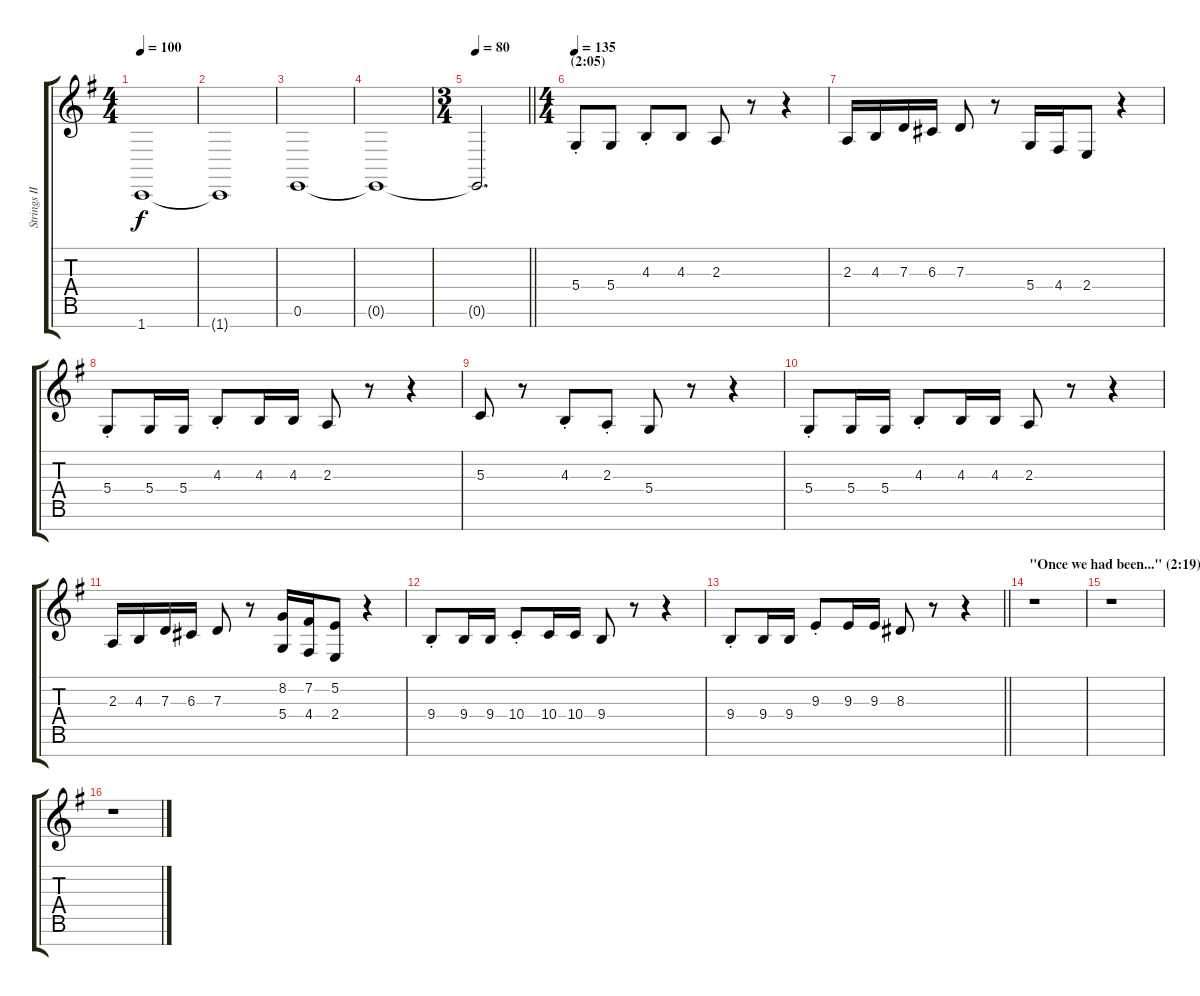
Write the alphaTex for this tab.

\track ("Strings II" "Strings II") {instrument stringensemble1}
\staff {score tabs}
\tuning (E4 B3 G3 D3 A2 E2 B1) {hide}
\ts (4 4)
\tempo 100
\clef g2
\ks eminor
1.7.1{dy f} |
1.7{t}.1 |
0.6.1 |
0.6{t}.1 |
\ts (3 4)
\tempo 80
\barLineRight lightlight
0.6{t}.2{d} |
\ts (4 4)
\section ("" "(2:05)")
\tempo 135
5.4{st}.8{instrument stringensemble1} 5.4.8 4.3{st}.8 4.3.8 2.3.8 r.8 r.4 |
2.3.16 4.3.16 7.3.16 6.3.16 7.3.8 r.8 5.4.16 4.4.16 2.4.8 r.4 |
5.4{st}.8 5.4.16 5.4.16 4.3{st}.8 4.3.16 4.3.16 2.3.8 r.8 r.4 |
5.3.8 r.8 4.3{st}.8 2.3{st}.8 5.4.8 r.8 r.4 |
5.4{st}.8 5.4.16 5.4.16 4.3{st}.8 4.3.16 4.3.16 2.3.8 r.8 r.4 |
2.3.16 4.3.16 7.3.16 6.3.16 7.3.8 r.8 (8.2 5.4).16 (7.2 4.4).16 (5.2 2.4).8 r.4 |
9.4{st}.8 9.4.16 9.4.16 10.4{st}.8 10.4.16 10.4.16 9.4.8 r.8 r.4 |
\barLineRight lightlight
9.4{st}.8 9.4.16 9.4.16 9.3{st}.8 9.3.16 9.3.16 8.3.8 r.8 r.4 |
\section ("" "\"Once we had been...\" (2:19)")
r.1 |
r.1 |
r.1
